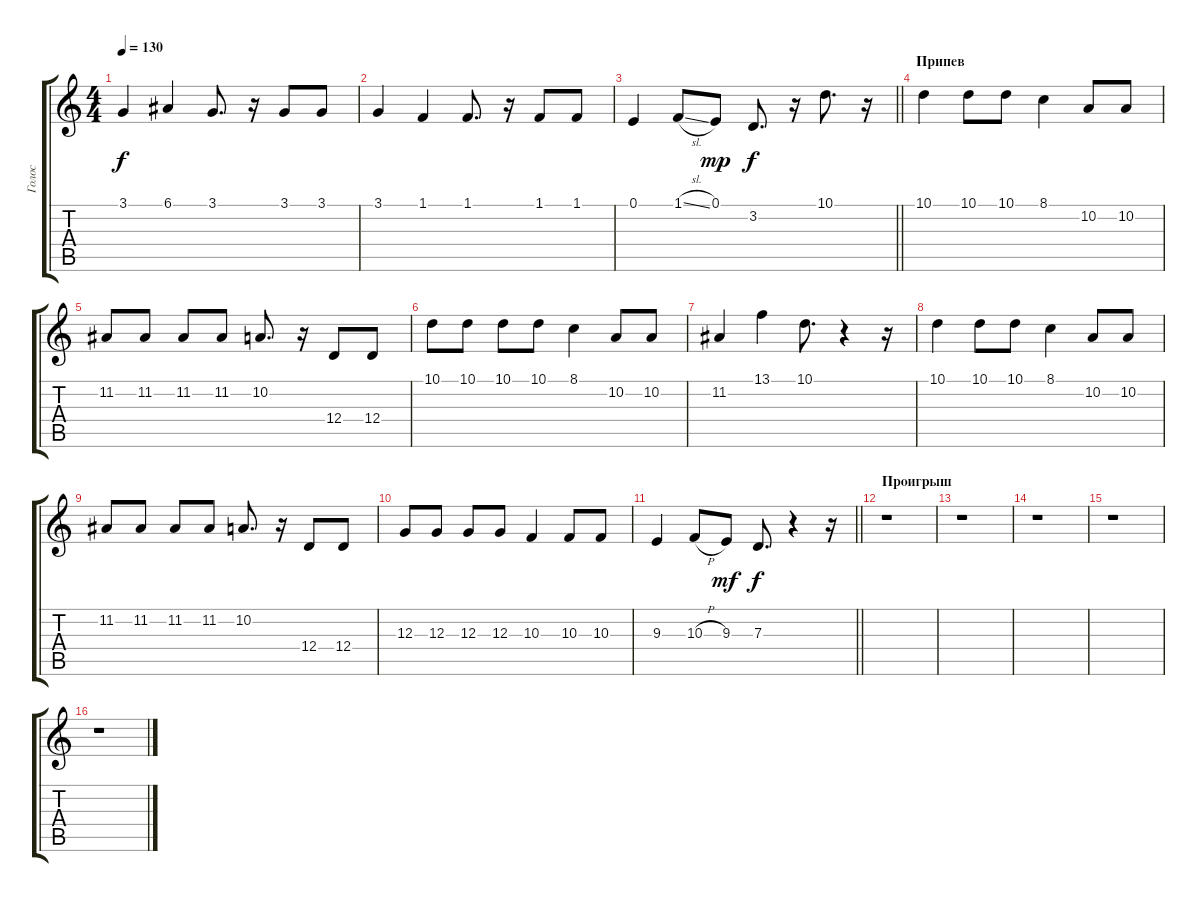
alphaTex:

\track ("Голос" "Голос") {instrument clarinet}
\staff {score tabs}
\tuning (E4 B3 G3 D3 A2 E2) {hide}
\ts (4 4)
\tempo 130
\clef g2
\ks c
3.1.4{dy f} 6.1.4 3.1.8{d} r.16 3.1.8 3.1.8 |
3.1.4 1.1.4 1.1.8{d} r.16 1.1.8 1.1.8 |
\barLineRight lightlight
0.1.4 1.1{sl}.8 0.1.8{dy mp} 3.2.8{d dy f} r.16 10.1.8{d} r.16 |
\section ("" "Припев")
10.1.4 10.1.8 10.1.8 8.1.4 10.2.8 10.2.8 |
11.2.8 11.2.8 11.2.8 11.2.8 10.2.8{d} r.16 12.4.8 12.4.8 |
10.1.8 10.1.8 10.1.8 10.1.8 8.1.4 10.2.8 10.2.8 |
11.2.4 13.1.4 10.1.8{d} r.4 r.16 |
10.1.4 10.1.8 10.1.8 8.1.4 10.2.8 10.2.8 |
11.2.8 11.2.8 11.2.8 11.2.8 10.2.8{d} r.16 12.4.8 12.4.8 |
12.3.8 12.3.8 12.3.8 12.3.8 10.3.4 10.3.8 10.3.8 |
\barLineRight lightlight
9.3.4 10.3{h}.8 9.3.8{dy mf} 7.3.8{d dy f} r.4 r.16 |
\section ("" "Проигрыш")
r.1 |
r.1 |
r.1 |
r.1 |
r.1
